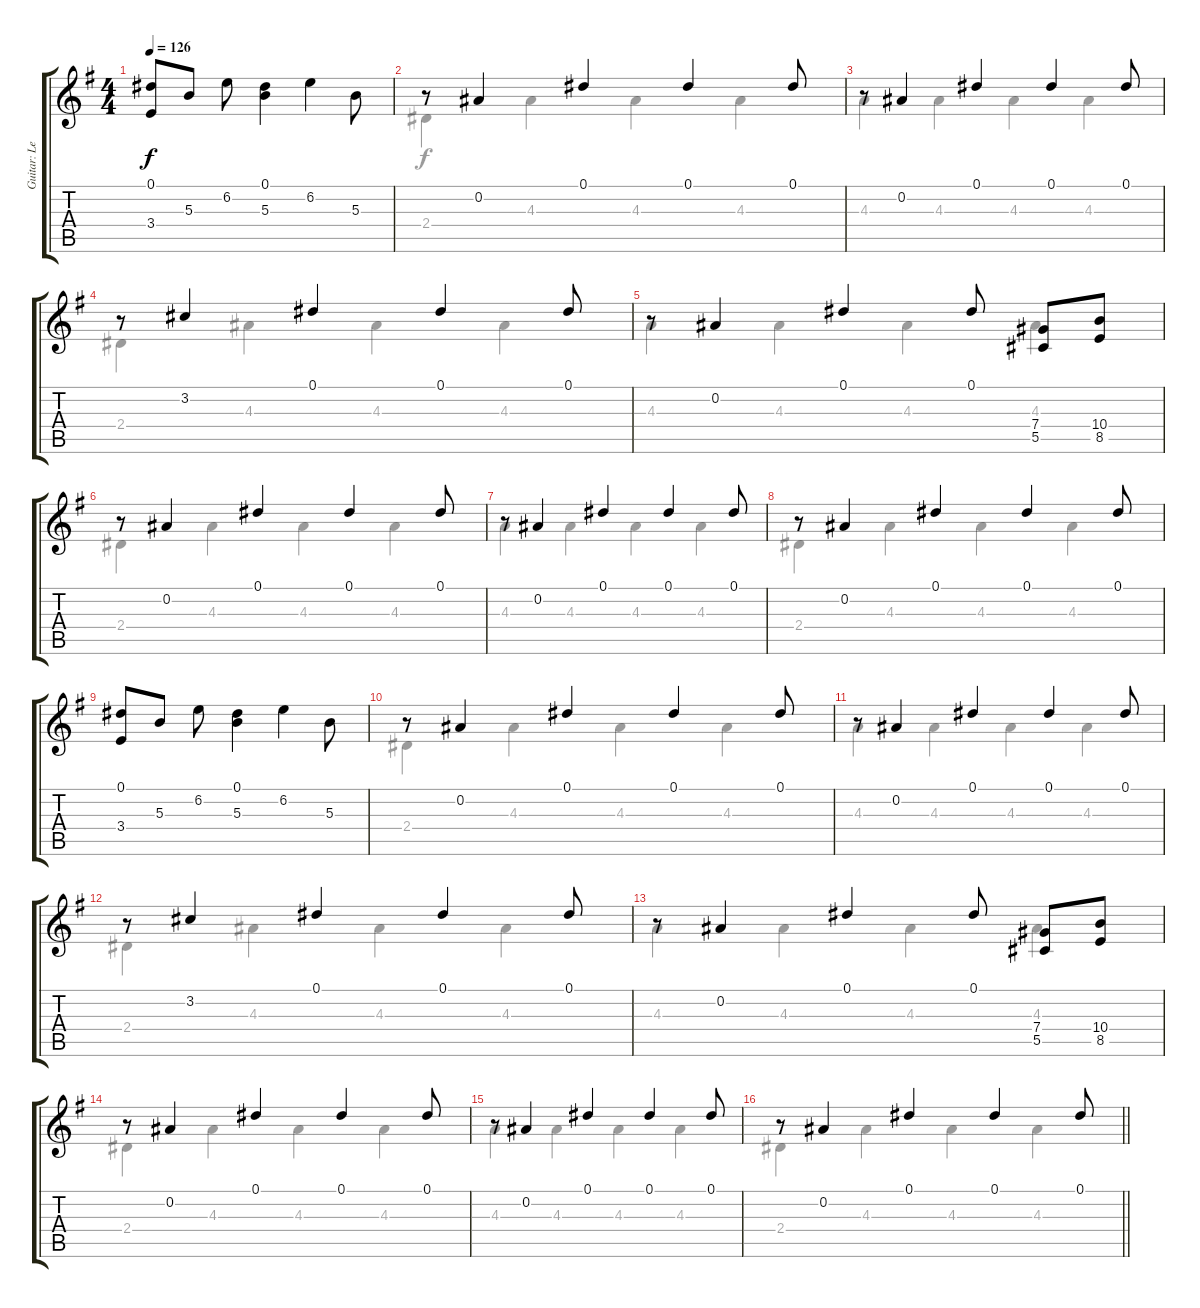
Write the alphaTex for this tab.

\track ("Guitar: Lead" "Guitar: Le") {instrument acousticguitarsteel}
\staff {score tabs}
\tuning (Eb4 Bb3 Gb3 Db3 Ab2 Eb2) {hide}
\voice
\ts (4 4)
\tempo 126
\clef g2
\ks g
(0.1 3.4).8{dy f} 5.3.8 6.2.8 (0.1 5.3).4 6.2.4 5.3.8 |
r.8 0.2.4 0.1.4 0.1.4 0.1.8 |
r.8 0.2.4 0.1.4 0.1.4 0.1.8 |
r.8 3.2.4 0.1.4 0.1.4 0.1.8 |
r.8 0.2.4 0.1.4 0.1.8 (7.4 5.5).8 (10.4 8.5).8 |
r.8 0.2.4 0.1.4 0.1.4 0.1.8 |
r.8 0.2.4 0.1.4 0.1.4 0.1.8 |
r.8 0.2.4 0.1.4 0.1.4 0.1.8 |
(0.1 3.4).8 5.3.8 6.2.8 (0.1 5.3).4 6.2.4 5.3.8 |
r.8 0.2.4 0.1.4 0.1.4 0.1.8 |
r.8 0.2.4 0.1.4 0.1.4 0.1.8 |
r.8 3.2.4 0.1.4 0.1.4 0.1.8 |
r.8 0.2.4 0.1.4 0.1.8 (7.4 5.5).8 (10.4 8.5).8 |
r.8 0.2.4 0.1.4 0.1.4 0.1.8 |
r.8 0.2.4 0.1.4 0.1.4 0.1.8 |
\barLineRight lightlight
r.8 0.2.4 0.1.4 0.1.4 0.1.8
\voice
\clef g2
\ottava regular
\simile none
\ks g
|
2.4.4 4.3.4 4.3.4 4.3.4 |
4.3.4 4.3.4 4.3.4 4.3.4 |
2.4.4 4.3.4 4.3.4 4.3.4 |
4.3.4 4.3.4 4.3.4 4.3.4 |
2.4.4 4.3.4 4.3.4 4.3.4 |
4.3.4 4.3.4 4.3.4 4.3.4 |
2.4.4 4.3.4 4.3.4 4.3.4 |
|
2.4.4 4.3.4 4.3.4 4.3.4 |
4.3.4 4.3.4 4.3.4 4.3.4 |
2.4.4 4.3.4 4.3.4 4.3.4 |
4.3.4 4.3.4 4.3.4 4.3.4 |
2.4.4 4.3.4 4.3.4 4.3.4 |
4.3.4 4.3.4 4.3.4 4.3.4 |
\barLineRight lightlight
2.4.4 4.3.4 4.3.4 4.3.4
